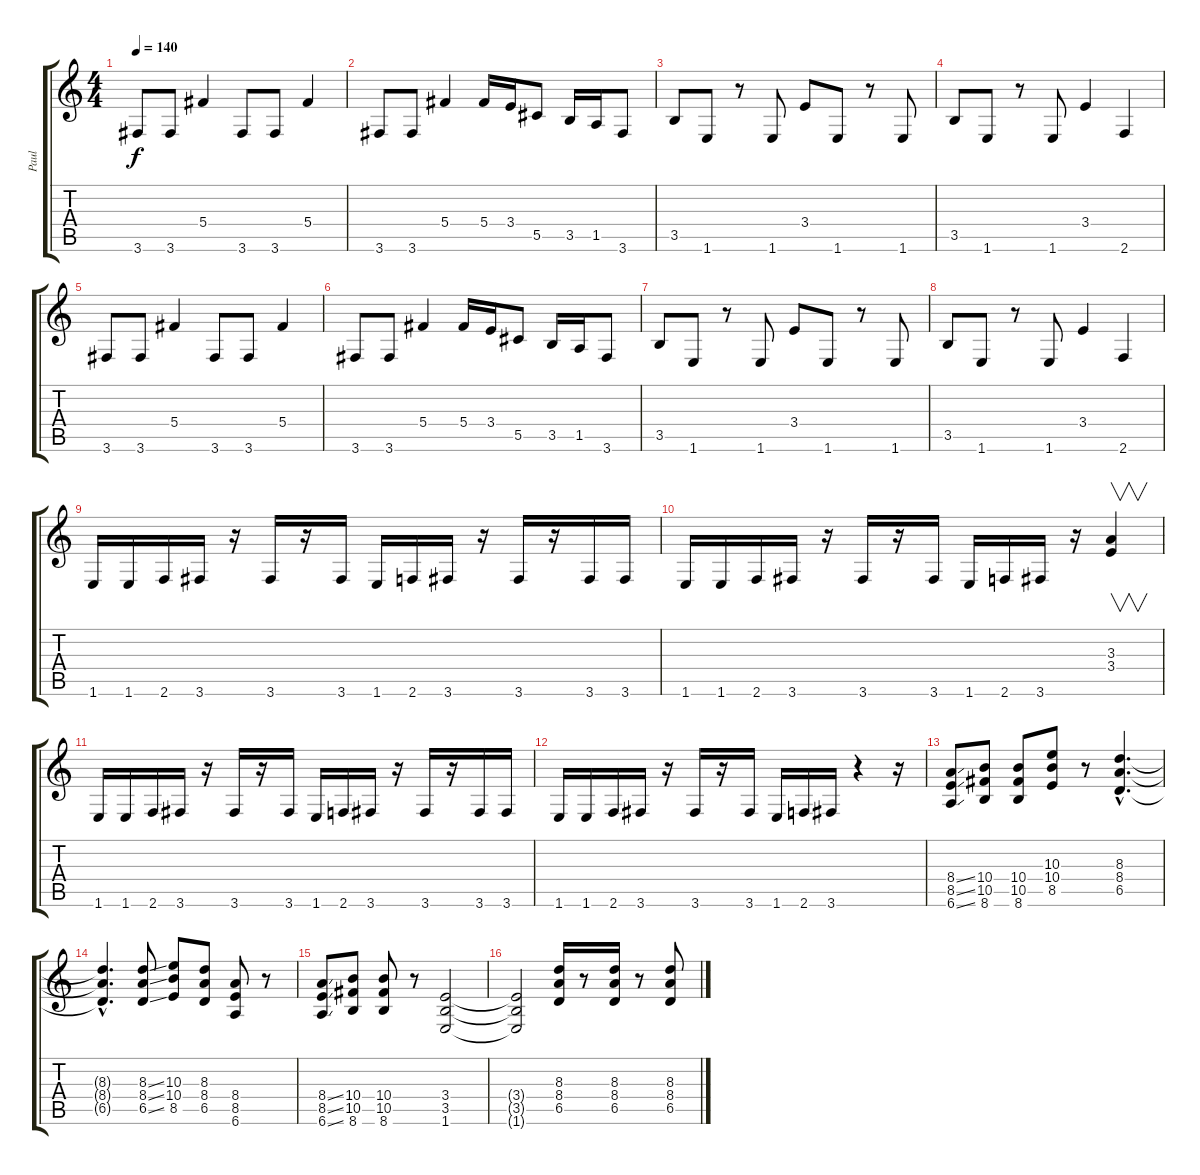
\track ("Paul" "Paul") {instrument overdrivenguitar}
\staff {score tabs}
\tuning (Eb4 Bb3 Gb3 Db3 Ab2 Eb2) {hide}
\ts (4 4)
\tempo 140
\clef g2
\ks c
3.6.8{dy f} 3.6.8 5.4.4 3.6.8 3.6.8 5.4.4 |
3.6.8 3.6.8 5.4.4 5.4.16 3.4.16 5.5.8 3.5.16 1.5.16 3.6.8 |
3.5.8 1.6.8 r.8 1.6.8 3.4.8 1.6.8 r.8 1.6.8 |
3.5.8 1.6.8 r.8 1.6.8 3.4.4 2.6.4 |
3.6.8 3.6.8 5.4.4 3.6.8 3.6.8 5.4.4 |
3.6.8 3.6.8 5.4.4 5.4.16 3.4.16 5.5.8 3.5.16 1.5.16 3.6.8 |
3.5.8 1.6.8 r.8 1.6.8 3.4.8 1.6.8 r.8 1.6.8 |
3.5.8 1.6.8 r.8 1.6.8 3.4.4 2.6.4 |
1.6.16 1.6.16 2.6.16 3.6.16 r.16 3.6.16 r.16 3.6.16 1.6.16 2.6.16 3.6.16 r.16 3.6.16 r.16 3.6.16 3.6.16 |
1.6.16 1.6.16 2.6.16 3.6.16 r.16 3.6.16 r.16 3.6.16 1.6.16 2.6.16 3.6.16 r.16 (3.3 3.4).4{v} |
1.6.16 1.6.16 2.6.16 3.6.16 r.16 3.6.16 r.16 3.6.16 1.6.16 2.6.16 3.6.16 r.16 3.6.16 r.16 3.6.16 3.6.16 |
1.6.16 1.6.16 2.6.16 3.6.16 r.16 3.6.16 r.16 3.6.16 1.6.16 2.6.16 3.6.16 r.4 r.16 |
(8.4{ss} 8.5{ss} 6.6{ss}).8 (10.4 10.5 8.6).8 (10.4 10.5 8.6).8 (10.3 10.4 8.5).8 r.8 (8.3{hac} 8.4{hac} 6.5{hac}).4{d} |
(8.3{hac t} 8.4{hac t} 6.5{hac t}).4{d} (8.3{ss} 8.4{ss} 6.5{ss}).8 (10.3 10.4 8.5).8 (8.3 8.4 6.5).8 (8.4 8.5 6.6).8 r.8 |
(8.4{ss} 8.5{ss} 6.6{ss}).8 (10.4 10.5 8.6).8 (10.4 10.5 8.6).8 r.8 (3.4 3.5 1.6).2 |
(3.4{t} 3.5{t} 1.6{t}).2 (8.3 8.4 6.5).16 r.8 (8.3 8.4 6.5).16 r.8 (8.3 8.4 6.5).8
